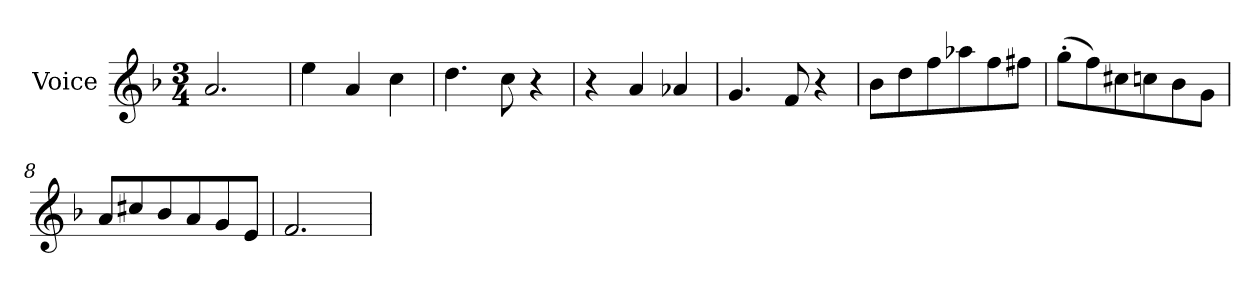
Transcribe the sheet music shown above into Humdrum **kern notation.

**kern
*part1
*staff1
*I"Voice
*I'Voice
*clefG2
*k[b-]
*M3/4
=1
2.a/
=2
4ee\
4a/
4cc\
=3
4.dd\
8cc\
4r
=4
4r
4a/
4a-X/
=5
4.g/
8f/
4r
=6
8b-\L
8dd\
8ff\
8aa-X\
8ff\
8ff#X\J
=7
(>8gg'>\L
8ff\)
8cc#X\
8ccn\
8b-\
8g\J
=8
8a/L
8cc#X/
8b-/
8a/
8g/
8e/J
=9
2.f/
=
*-
